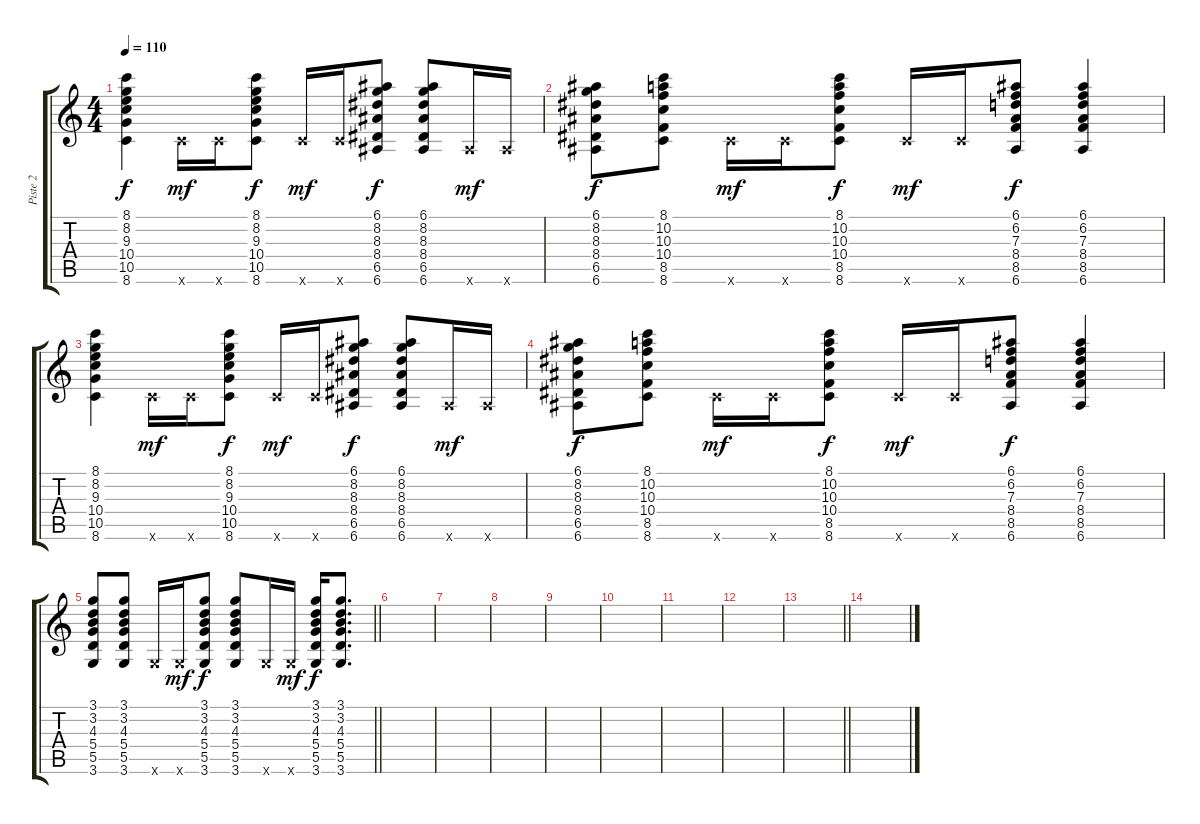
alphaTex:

\track ("Piste 2" "Piste 2") {instrument overdrivenguitar}
\staff {score tabs}
\tuning (E4 B3 G3 D3 A2 E2) {hide}
\ts (4 4)
\tempo 110
\clef g2
\ks c
(8.1 8.2 9.3 10.4 10.5 8.6).4{dy f} 8.6{x}.16{dy mf} 8.6{x}.16 (8.1 8.2 9.3 10.4 10.5 8.6).8{dy f} 8.6{x}.16{dy mf} 8.6{x}.16 (6.1 8.2 8.3 8.4 6.5 6.6).8{dy f} (6.1 8.2 8.3 8.4 6.5 6.6).8 6.6{x}.16{dy mf} 6.6{x}.16 |
(6.1 8.2 8.3 8.4 6.5 6.6).8{dy f} (8.1 10.2 10.3 10.4 8.5 8.6).8 8.6{x}.16{dy mf} 8.6{x}.16 (8.1 10.2 10.3 10.4 8.5 8.6).8{dy f} 8.6{x}.16{dy mf} 8.6{x}.16 (6.1 6.2 7.3 8.4 8.5 6.6).8{dy f} (6.1 6.2 7.3 8.4 8.5 6.6).4 |
(8.1 8.2 9.3 10.4 10.5 8.6).4 8.6{x}.16{dy mf} 8.6{x}.16 (8.1 8.2 9.3 10.4 10.5 8.6).8{dy f} 8.6{x}.16{dy mf} 8.6{x}.16 (6.1 8.2 8.3 8.4 6.5 6.6).8{dy f} (6.1 8.2 8.3 8.4 6.5 6.6).8 6.6{x}.16{dy mf} 6.6{x}.16 |
(6.1 8.2 8.3 8.4 6.5 6.6).8{dy f} (8.1 10.2 10.3 10.4 8.5 8.6).8 8.6{x}.16{dy mf} 8.6{x}.16 (8.1 10.2 10.3 10.4 8.5 8.6).8{dy f} 8.6{x}.16{dy mf} 8.6{x}.16 (6.1 6.2 7.3 8.4 8.5 6.6).8{dy f} (6.1 6.2 7.3 8.4 8.5 6.6).4 |
\barLineRight lightlight
(3.1 3.2 4.3 5.4 5.5 3.6).8 (3.1 3.2 4.3 5.4 5.5 3.6).8 3.6{x}.16 3.6{x}.16{dy mf} (3.1 3.2 4.3 5.4 5.5 3.6).8{dy f} (3.1 3.2 4.3 5.4 5.5 3.6).8 3.6{x}.16 3.6{x}.16{dy mf} (3.1 3.2 4.3 5.4 5.5 3.6).16{dy f} (3.1 3.2 4.3 5.4 5.5 3.6).8{d} |
\section ("" "")
|
|
|
|
|
|
|
\barLineRight lightlight
|
\section ("" "")
